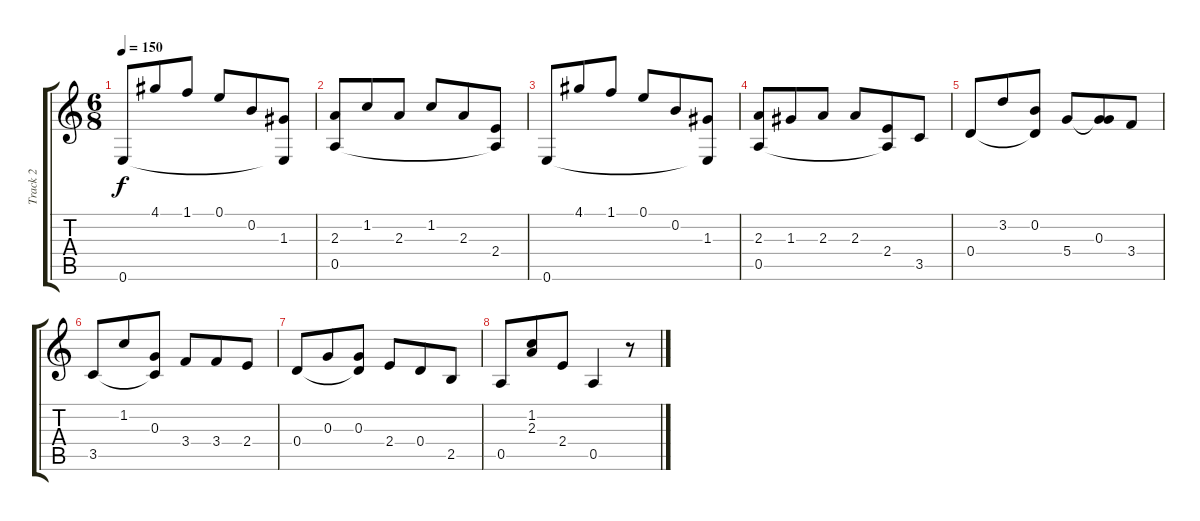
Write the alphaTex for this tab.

\track ("Track 2" "Track 2") {instrument acousticguitarnylon}
\staff {score tabs}
\tuning (E4 B3 G3 D3 A2 E2) {hide}
\ts (6 8)
\tempo 150
\clef g2
\ks aminor
0.6.8{dy f} 4.1.8 1.1.8 0.1.8 0.2.8 (1.3 0.6{t}).8 |
(2.3 0.5).8 1.2.8 2.3.8 1.2.8 2.3.8 (2.4 0.5{t}).8 |
0.6.8 4.1.8 1.1.8 0.1.8 0.2.8 (1.3 0.6{t}).8 |
(2.3 0.5).8 1.3.8 2.3.8 2.3.8 (2.4 0.5{t}).8 3.5.8 |
0.4.8 3.2.8 (0.2 0.4{t}).8 5.4.8 (0.3 5.4{t}).8 3.4.8 |
3.5.8 1.2.8 (0.3 3.5{t}).8 3.4.8 3.4.8 2.4.8 |
0.4.8 0.3.8 (0.3 0.4{t}).8 2.4.8 0.4.8 2.5.8 |
0.5.8 (1.2 2.3).8 2.4.8 0.5.4 r.8
